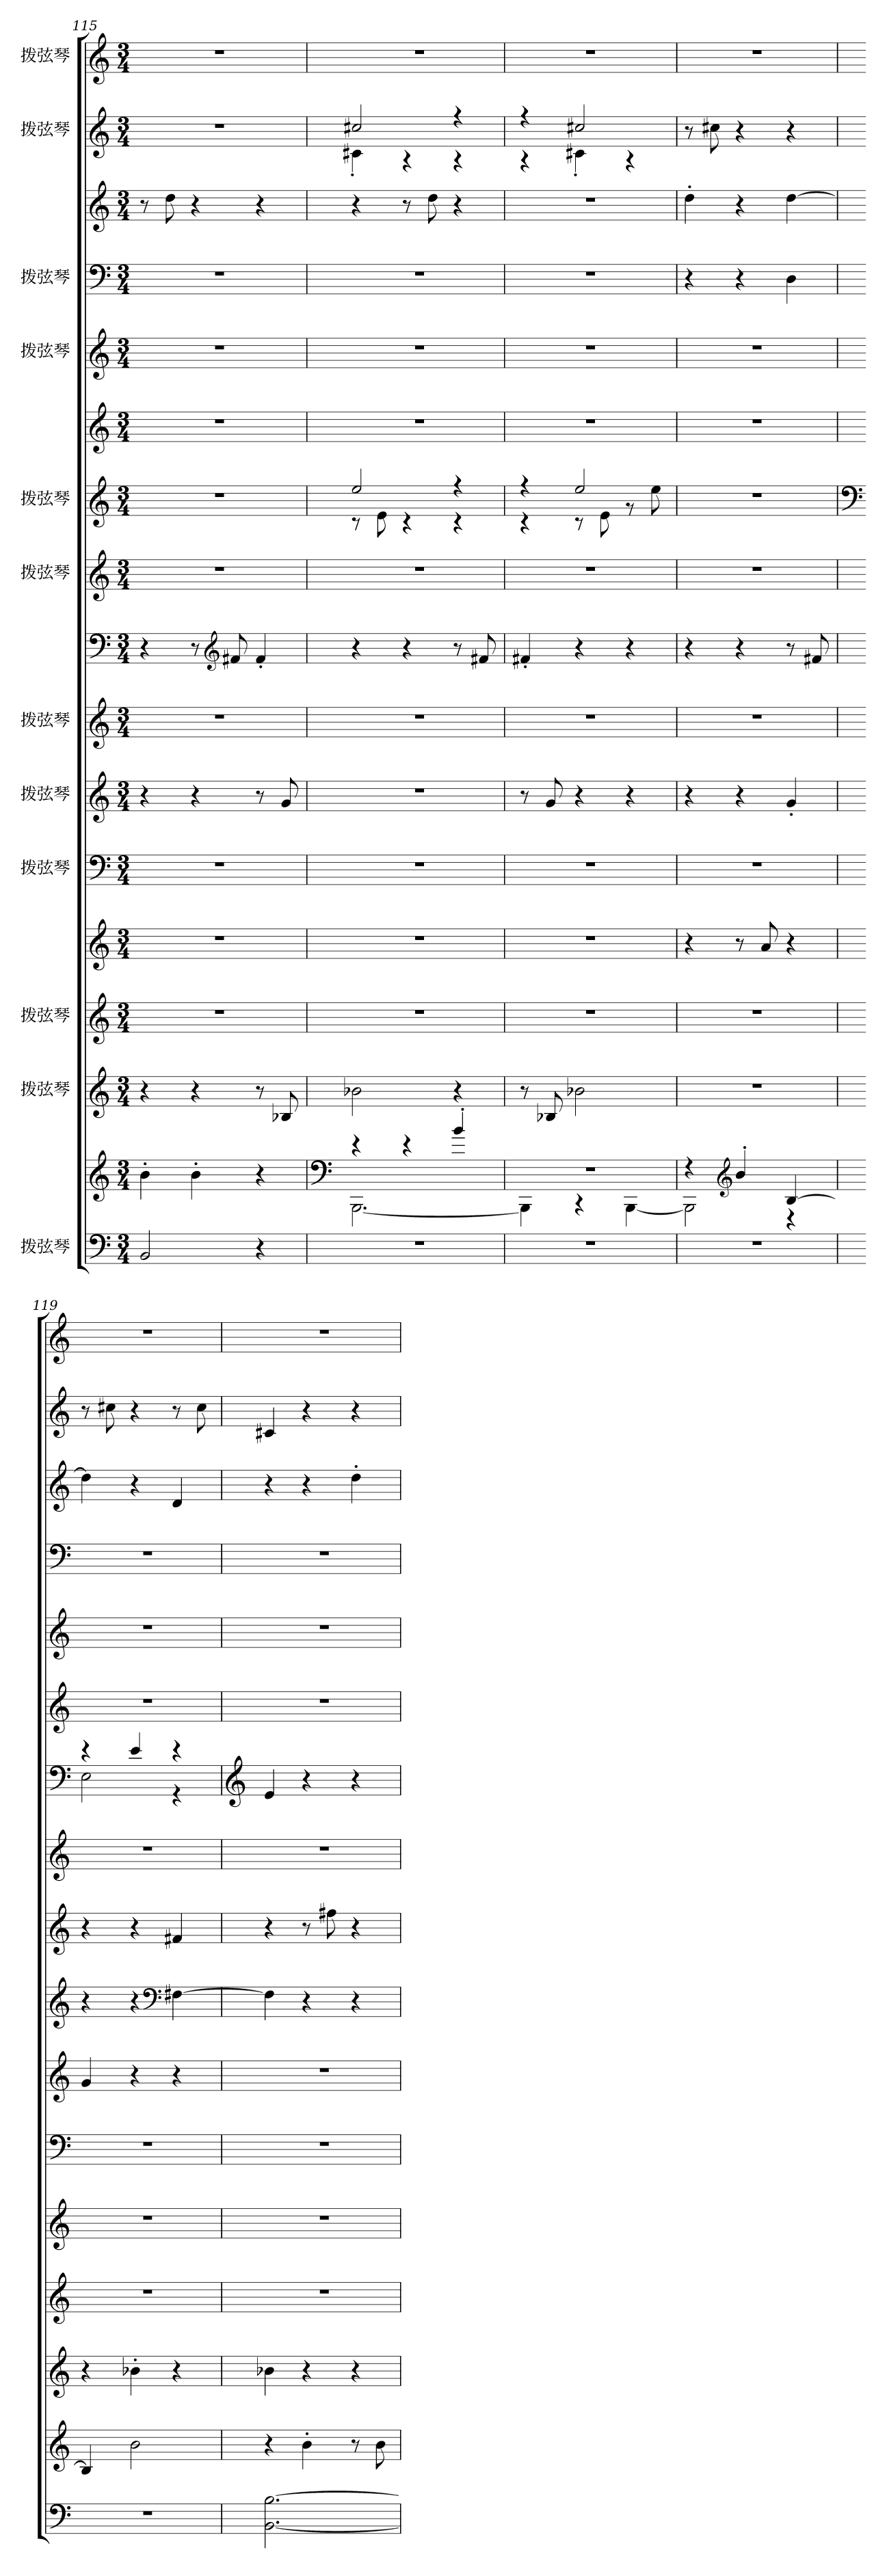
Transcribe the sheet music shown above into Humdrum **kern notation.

**kern	**kern	**kern	**kern	**kern	**kern	**kern	**kern	**kern	**kern	**kern	**kern	**kern	**kern	**kern	**kern	**kern
*part12	*part12	*part11	*part10	*part10	*part9	*part8	*part7	*part7	*part6	*part5	*part5	*part4	*part3	*part3	*part2	*part1
*staff17	*staff16	*staff15	*staff14	*staff13	*staff12	*staff11	*staff10	*staff9	*staff8	*staff7	*staff6	*staff5	*staff4	*staff3	*staff2	*staff1
*I"拨弦琴	*	*I"拨弦琴	*I"拨弦琴	*	*I"拨弦琴	*I"拨弦琴	*I"拨弦琴	*	*I"拨弦琴	*I"拨弦琴	*	*I"拨弦琴	*I"拨弦琴	*	*I"拨弦琴	*I"拨弦琴
*clefF4	*clefG2	*clefG2	*clefG2	*clefG2	*clefF4	*clefG2	*clefG2	*clefF4	*clefG2	*clefG2	*clefG2	*clefG2	*clefF4	*clefG2	*clefG2	*clefG2
*k[]	*k[]	*k[]	*k[]	*k[]	*k[]	*k[]	*k[]	*k[]	*k[]	*k[]	*k[]	*k[]	*k[]	*k[]	*k[]	*k[]
*M3/4	*M3/4	*M3/4	*M3/4	*M3/4	*M3/4	*M3/4	*M3/4	*M3/4	*M3/4	*M3/4	*M3/4	*M3/4	*M3/4	*M3/4	*M3/4	*M3/4
=115	=115	=115	=115	=115	=115	=115	=115	=115	=115	=115	=115	=115	=115	=115	=115	=115
2BB/	4b'\	4r	2.r	2.r	2.r	4r	2.r	4r	2.r	2.r	2.r	2.r	2.r	8r	2.r	2.r
.	.	.	.	.	.	.	.	.	.	.	.	.	.	8dd\	.	.
.	4b'\	4r	.	.	.	4r	.	8r	.	.	.	.	.	4r	.	.
*	*	*	*	*	*	*	*	*clefG2	*	*	*	*	*	*	*	*
.	.	.	.	.	.	.	.	8f#X/	.	.	.	.	.	.	.	.
4r	4r	8r	.	.	.	8r	.	4f#'/	.	.	.	.	.	4r	.	.
.	.	8B-X/	.	.	.	8g/	.	.	.	.	.	.	.	.	.	.
!!LO:PB:g=z
=116	=116	=116	=116	=116	=116	=116	=116	=116	=116	=116	=116	=116	=116	=116	=116	=116
*	*clefF4	*	*	*	*	*	*	*	*	*	*	*	*	*	*	*
*	*^	*	*	*	*	*	*	*	*	*^	*	*	*	*	*^	*
2.r	4r	[2.BBB\	2b-X\	2.r	2.r	2.r	2.r	2.r	4r	2.r	2ee/	8r	2.r	2.r	2.r	4r	2cc#X/	4c#X'\	2.r
.	.	.	.	.	.	.	.	.	.	.	.	8e\	.	.	.	.	.	.	.
.	4r	.	.	.	.	.	.	.	4r	.	.	4r	.	.	.	8r	.	4r	.
.	.	.	.	.	.	.	.	.	.	.	.	.	.	.	.	8dd\	.	.	.
.	4b'/	.	4r	.	.	.	.	.	8r	.	4r	4r	.	.	.	4r	4r	4r	.
.	.	.	.	.	.	.	.	.	8f#X/	.	.	.	.	.	.	.	.	.	.
=117	=117	=117	=117	=117	=117	=117	=117	=117	=117	=117	=117	=117	=117	=117	=117	=117	=117	=117	=117
2.r	2.r	4BBB\]	8r	2.r	2.r	2.r	8r	2.r	4f#X'/	2.r	4r	4r	2.r	2.r	2.r	2.r	4r	4r	2.r
.	.	.	8B-X/	.	.	.	8g/	.	.	.	.	.	.	.	.	.	.	.	.
.	.	4r	2b-X\	.	.	.	4r	.	4r	.	2ee/	8r	.	.	.	.	2cc#X/	4c#X'\	.
.	.	.	.	.	.	.	.	.	.	.	.	8e\	.	.	.	.	.	.	.
.	.	[4BBB\	.	.	.	.	4r	.	4r	.	.	8r	.	.	.	.	.	4r	.
.	.	.	.	.	.	.	.	.	.	.	.	8ee\	.	.	.	.	.	.	.
*	*	*	*	*	*	*	*	*	*	*	*v	*v	*	*	*	*	*v	*v	*
=118	=118	=118	=118	=118	=118	=118	=118	=118	=118	=118	=118	=118	=118	=118	=118	=118	=118
2.r	4r	2BBB\]	2.r	2.r	4r	2.r	4r	2.r	4r	2.r	2.r	2.r	2.r	4r	4dd'\	8r	2.r
.	.	.	.	.	.	.	.	.	.	.	.	.	.	.	.	8cc#X\	.
*	*clefG2	*	*	*	*	*	*	*	*	*	*	*	*	*	*	*	*
.	4b'/	.	.	.	8r	.	4r	.	4r	.	.	.	.	4r	4r	4r	.
.	.	.	.	.	8a/	.	.	.	.	.	.	.	.	.	.	.	.
.	[4B/	4r	.	.	4r	.	4g'/	.	8r	.	.	.	.	4D\	[4dd\	4r	.
.	.	.	.	.	.	.	.	.	8f#X/	.	.	.	.	.	.	.	.
*	*v	*v	*	*	*	*	*	*	*	*	*	*	*	*	*	*	*
=119	=119	=119	=119	=119	=119	=119	=119	=119	=119	=119	=119	=119	=119	=119	=119	=119
*	*	*	*	*	*	*	*	*	*	*clefF4	*	*	*	*	*	*
*	*	*	*	*	*	*	*	*	*	*^	*	*	*	*	*	*
2.r	4B/]	4r	2.r	2.r	2.r	4g/	4r	4r	2.r	4r	2E\	2.r	2.r	2.r	4dd\]	8r	2.r
.	.	.	.	.	.	.	.	.	.	.	.	.	.	.	.	8cc#X\	.
.	2b\	4b-X'\	.	.	.	4r	4r	4r	.	4e/	.	.	.	.	4r	4r	.
*	*	*	*	*	*	*	*clefF4	*	*	*	*	*	*	*	*	*	*
.	.	4r	.	.	.	4r	[4F#X\	4f#X/	.	4r	4r	.	.	.	4d/	8r	.
.	.	.	.	.	.	.	.	.	.	.	.	.	.	.	.	8cc#\	.
*	*	*	*	*	*	*	*	*	*	*v	*v	*	*	*	*	*	*
!!LO:PB:g=z
=120	=120	=120	=120	=120	=120	=120	=120	=120	=120	=120	=120	=120	=120	=120	=120	=120
*	*	*	*	*	*	*	*	*	*	*clefG2	*	*	*	*	*	*
[2.BB\ [2.B\	4r	4b-X\	2.r	2.r	2.r	2.r	4F#\]	4r	2.r	4e/	2.r	2.r	2.r	4r	4c#X/	2.r
.	4b'\	4r	.	.	.	.	4r	8r	.	4r	.	.	.	4r	4r	.
.	.	.	.	.	.	.	.	8ff#X\	.	.	.	.	.	.	.	.
.	8r	4r	.	.	.	.	4r	4r	.	4r	.	.	.	4dd'\	4r	.
.	8b\	.	.	.	.	.	.	.	.	.	.	.	.	.	.	.
=	=	=	=	=	=	=	=	=	=	=	=	=	=	=	=	=
*-	*-	*-	*-	*-	*-	*-	*-	*-	*-	*-	*-	*-	*-	*-	*-	*-
